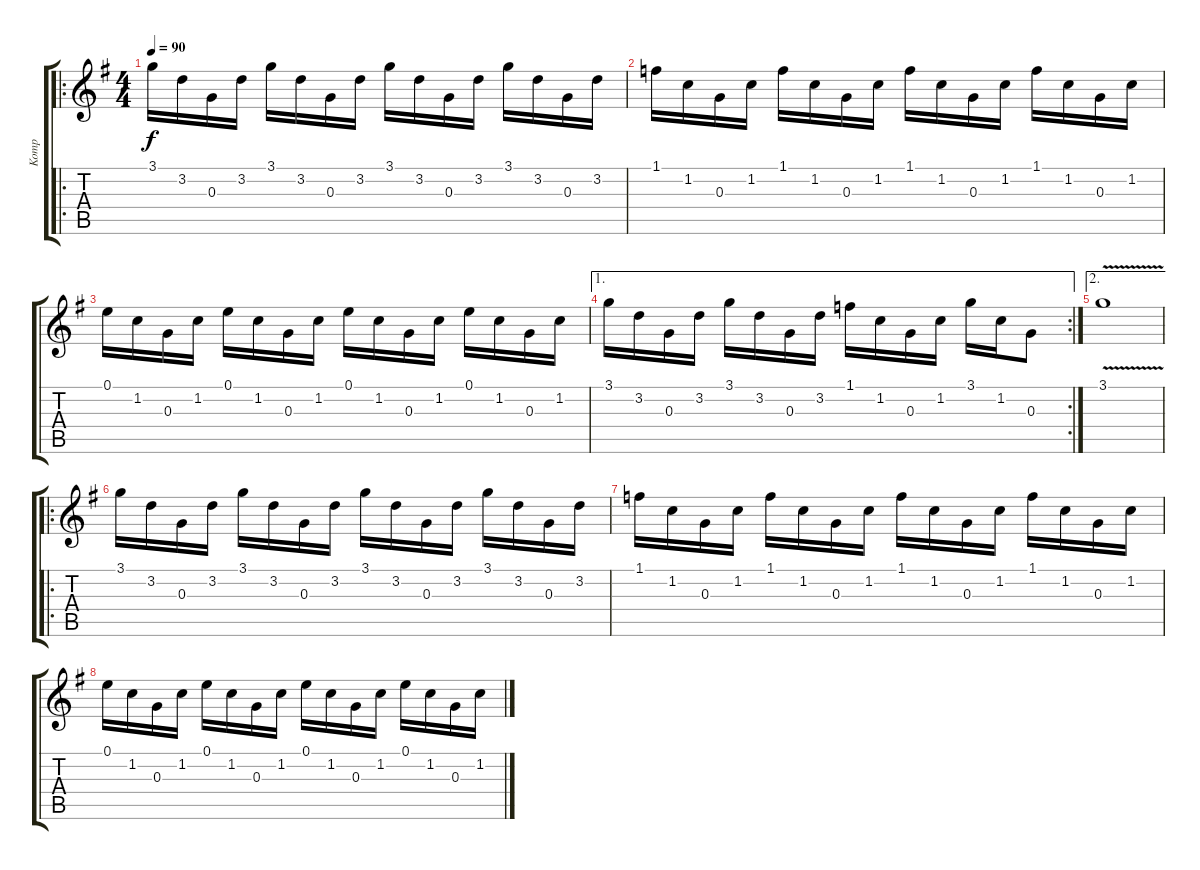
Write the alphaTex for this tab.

\track ("Komp" "Komp") {instrument distortionguitar}
\staff {score tabs}
\tuning (E4 B3 G3 D3 A2 E2) {hide}
\ro
\ts (4 4)
\tempo 90
\clef g2
\ks g
3.1.16{dy f instrument distortionguitar} 3.2.16 0.3.16 3.2.16 3.1.16 3.2.16 0.3.16 3.2.16 3.1.16 3.2.16 0.3.16 3.2.16 3.1.16 3.2.16 0.3.16 3.2.16 |
1.1.16 1.2.16 0.3.16 1.2.16 1.1.16 1.2.16 0.3.16 1.2.16 1.1.16 1.2.16 0.3.16 1.2.16 1.1.16 1.2.16 0.3.16 1.2.16 |
0.1.16 1.2.16 0.3.16 1.2.16 0.1.16 1.2.16 0.3.16 1.2.16 0.1.16 1.2.16 0.3.16 1.2.16 0.1.16 1.2.16 0.3.16 1.2.16 |
\ae 1
\rc 2
3.1.16 3.2.16 0.3.16 3.2.16 3.1.16 3.2.16 0.3.16 3.2.16 1.1.16 1.2.16 0.3.16 1.2.16 3.1.16 1.2.16 0.3.8 |
\ae 2
3.1{v}.1 |
\ro
3.1.16 3.2.16 0.3.16 3.2.16 3.1.16 3.2.16 0.3.16 3.2.16 3.1.16 3.2.16 0.3.16 3.2.16 3.1.16 3.2.16 0.3.16 3.2.16 |
1.1.16 1.2.16 0.3.16 1.2.16 1.1.16 1.2.16 0.3.16 1.2.16 1.1.16 1.2.16 0.3.16 1.2.16 1.1.16 1.2.16 0.3.16 1.2.16 |
0.1.16 1.2.16 0.3.16 1.2.16 0.1.16 1.2.16 0.3.16 1.2.16 0.1.16 1.2.16 0.3.16 1.2.16 0.1.16 1.2.16 0.3.16 1.2.16
